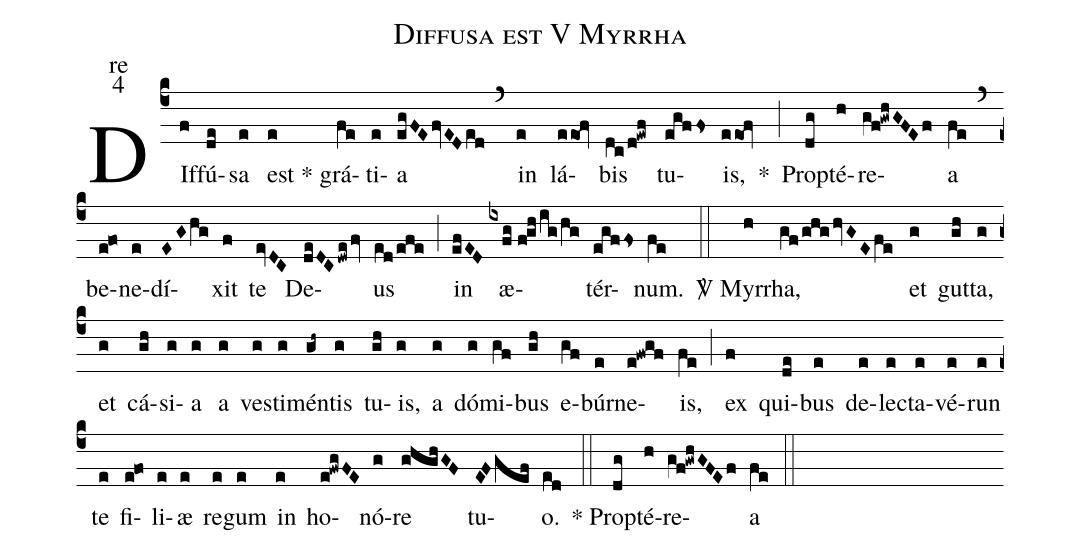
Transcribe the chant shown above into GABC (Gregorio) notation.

name:Diffusa est V Myrrha;
office-part:re;
mode:4;
%%
(c4)DIf(f)fú(de)sa(e) est(e)*() grá(fe)ti(e)a(egFEfvEDed) (`) in(e) lá(eeo!fv)bis(dc/d!ewf) tu(egffs)is,(eeo!fv) *(;) Prop(dg)té(h)re(gf!gwhGFEf)a(fe) (`) be(e!fo)ne(e)dí(EG/hg)xit(f) te(evDC) De(deDC/dwe/fv)us(ed/efe) (;) in(efED) æ(ixfg//fgh/ig/hg)tér(egffs)num.(fe) (::)

<sp>V/</sp> Myr(h)rha,(gf/ghg/hvG/E/fe) et(g) gut(gh)ta,(g) et(g) cá(gh)si(g)a(g) a(g) ves(g)ti(g)mén(gh~)tis(g) tu(gh)is,(g) a(g) dó(g)mi(gf)bus(gh) e(gf)búr(e)ne(e!fw!g!f)is,(fe) (;) ex(f) qui(de)bus(e) de(e)le(e)cta(e)vé(e)run(e) te(e) fi(e!fo)li(e)æ(e) re(e)gum(e) in(e) ho(e!fwgFE)nó(g)re(ghghGF) tu(EFgef)o.(ed) (::)
* Prop(dg)té(h)re(gf!gwhGFEf)a(fe) (::)
